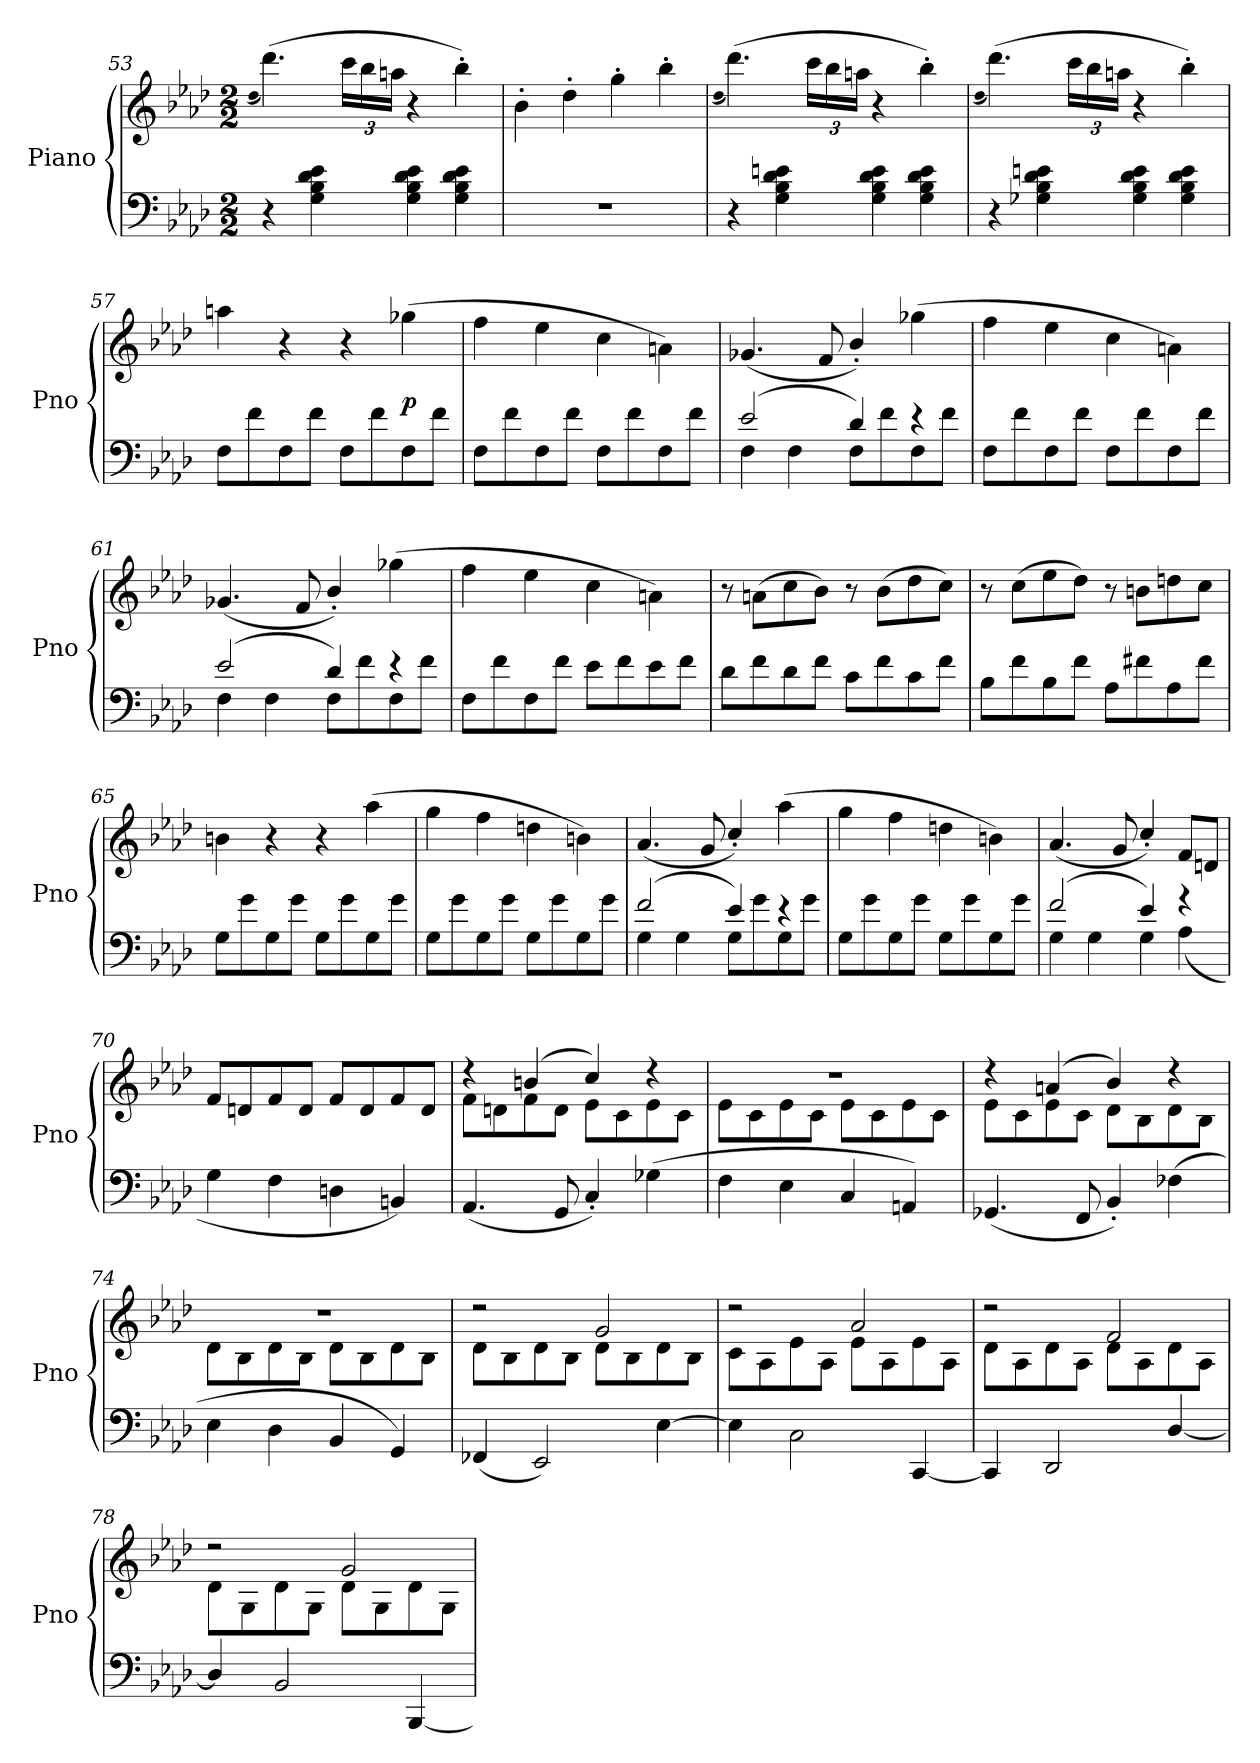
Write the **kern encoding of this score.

**kern	**kern	**dynam
*part1	*part1	*part1
*staff2	*staff1	*staff1/2
*I"Piano	*	*
*I'Pno	*	*
*clefF4	*clefG2	*
*k[b-e-a-d-]	*k[b-e-a-d-]	*
*f:	*f:	*
*M2/2	*M2/2	*
=53	=53	=53
.	(qdd-	.
4r	(4.ddd-\)	.
4G\ 4B-\ 4d-\ 4e-\	.	.
.	24ccc\LL	.
.	24bb-\	.
.	24aan\JJ	.
4G\ 4B-\ 4d-\ 4e-\	4r	.
4G\ 4B-\ 4d-\ 4e-\	4bb-'\)	.
=54	=54	=54
1r	4b-'\	.
.	4dd-'\	.
.	4gg'\	.
.	4bb-'\	.
=55	=55	=55
.	(qdd-	.
4r	(4.ddd-\)	.
4G\ 4B-\ 4d-\ 4en\	.	.
.	24ccc\LL	.
.	24bb-\	.
.	24aan\JJ	.
4G\ 4B-\ 4d-\ 4e\	4r	.
4G\ 4B-\ 4d-\ 4e\	4bb-'\)	.
=56	=56	=56
.	(qdd-	.
4r	(4.ddd-\)	.
4G-X\ 4B-\ 4d-\ 4en\	.	.
.	24ccc\LL	.
.	24bb-\	.
.	24aan\JJ	.
4G-\ 4B-\ 4d-\ 4e\	4r	.
4G-\ 4B-\ 4d-\ 4e\	4bb-'\)	.
=57	=57	=57
8F\L	4aan\	.
8f\	.	.
8F\	4r	.
8f\J	.	.
8F\L	4r	.
8f\	.	.
8F\	(4gg-X\	p
8f\J	.	.
=58	=58	=58
8F\L	4ff\	.
8f\	.	.
8F\	4ee-\	.
8f\J	.	.
8F\L	4cc\	.
8f\	.	.
8F\	4an\)	.
8f\J	.	.
=59	=59	=59
*^	*	*
(2e-/	4F\	(4.g-X/	.
.	4F\	.	.
.	.	8f/	.
4d-/)	8F\L	4b-'/)	.
.	8f\	.	.
4r	8F\	(4gg-X\	.
.	8f\J	.	.
*v	*v	*	*
=60	=60	=60
8F\L	4ff\	.
8f\	.	.
8F\	4ee-\	.
8f\J	.	.
8F\L	4cc\	.
8f\	.	.
8F\	4an\)	.
8f\J	.	.
=61	=61	=61
*^	*	*
(2e-/	4F\	(4.g-X/	.
.	4F\	.	.
.	.	8f/	.
4d-/)	8F\L	4b-'/)	.
.	8f\	.	.
4r	8F\	(4gg-X\	.
.	8f\J	.	.
*v	*v	*	*
=62	=62	=62
8F\L	4ff\	.
8f\	.	.
8F\	4ee-\	.
8f\J	.	.
8e-\L	4cc\	.
8f\	.	.
8e-\	4an\)	.
8f\J	.	.
=63	=63	=63
8d-\L	8r	.
8f\	(8an\L	.
8d-\	8cc\	.
8f\J	8b-\J)	.
8c\L	8r	.
8f\	(8b-\L	.
8c\	8dd-\	.
8f\J	8cc\J)	.
=64	=64	=64
8B-\L	8r	.
8f\	(8cc\L	.
8B-\	8ee-\	.
8f\J	8dd-\J)	.
8A-\L	8r	.
8f#X\	8bn\L	.
8A-\	8ddn\	.
8f#\J	8cc\J	.
=65	=65	=65
8G\L	4bn\	.
8g\	.	.
8G\	4r	.
8g\J	.	.
8G\L	4r	.
8g\	.	.
8G\	(4aa-\	.
8g\J	.	.
=66	=66	=66
8G\L	4gg\	.
8g\	.	.
8G\	4ff\	.
8g\J	.	.
8G\L	4ddn\	.
8g\	.	.
8G\	4bn\)	.
8g\J	.	.
=67	=67	=67
*^	*	*
(2f/	4G\	(4.a-/	.
.	4G\	.	.
.	.	8g/	.
4e-/)	8G\L	4cc'/)	.
.	8g\	.	.
4r	8G\	(4aa-\	.
.	8g\J	.	.
*v	*v	*	*
=68	=68	=68
8G\L	4gg\	.
8g\	.	.
8G\	4ff\	.
8g\J	.	.
8G\L	4ddn\	.
8g\	.	.
8G\	4bn\)	.
8g\J	.	.
=69	=69	=69
*^	*	*
(2f/	4G\	(4.a-/	.
.	4G\	.	.
.	.	8g/	.
4e-/)	4G\	4cc'/)	.
4r	(4A-\	8f/L	.
.	.	8dn/J	.
*v	*v	*	*
=70	=70	=70
4G\	8f/L	.
.	8dn/	.
4F\	8f/	.
.	8d/J	.
4Dn\	8f/L	.
.	8d/	.
4BBn/)	8f/	.
.	8d/J	.
=71	=71	=71
*	*^	*
(4.AA-/	4r	8f\L	.
.	.	8dn\	.
.	(4bn/	8f\	.
8GG/	.	8d\J	.
4C'/)	4cc/)	8e-\L	.
.	.	8c\	.
(4G-X\	4r	8e-\	.
.	.	8c\J	.
=72	=72	=72	=72
4F\	1r	8e-\L	.
.	.	8c\	.
4E-\	.	8e-\	.
.	.	8c\J	.
4C/	.	8e-\L	.
.	.	8c\	.
4AAn/)	.	8e-\	.
.	.	8c\J	.
=73	=73	=73	=73
(4.GG-X/	4r	8e-\L	.
.	.	8c\	.
.	(4an/	8e-\	.
8FF/	.	8c\J	.
4BB-'/)	4b-/)	8d-\L	.
.	.	8B-\	.
(4F-X\	4r	8d-\	.
.	.	8B-\J	.
=74	=74	=74	=74
4E-\	1r	8d-\L	.
.	.	8B-\	.
4D-\	.	8d-\	.
.	.	8B-\J	.
4BB-/	.	8d-\L	.
.	.	8B-\	.
4GG/)	.	8d-\	.
.	.	8B-\J	.
=75	=75	=75	=75
(4FF-X/	2r	8d-\L	.
.	.	8B-\	.
2EE-/)	.	8d-\	.
.	.	8B-\J	.
.	2g/	8d-\L	.
.	.	8B-\	.
[4E-\	.	8d-\	.
.	.	8B-\J	.
=76	=76	=76	=76
4E-\]	2r	8c\L	.
.	.	8A-\	.
2C\	.	8e-\	.
.	.	8A-\J	.
.	2a-/	8e-\L	.
.	.	8A-\	.
[4CC/	.	8e-\	.
.	.	8A-\J	.
=77	=77	=77	=77
4CC/]	2r	8d-\L	.
.	.	8A-\	.
2DD-/	.	8d-\	.
.	.	8A-\J	.
.	2f/	8d-\L	.
.	.	8A-\	.
[4D-/	.	8d-\	.
.	.	8A-\J	.
=78	=78	=78	=78
4D-/]	2r	8d-\L	.
.	.	8G\	.
2BB-/	.	8d-\	.
.	.	8G\J	.
.	2g/	8d-\L	.
.	.	8G\	.
[4BBB-/	.	8d-\	.
.	.	8G\J	.
*	*v	*v	*
=	=	=
*-	*-	*-
